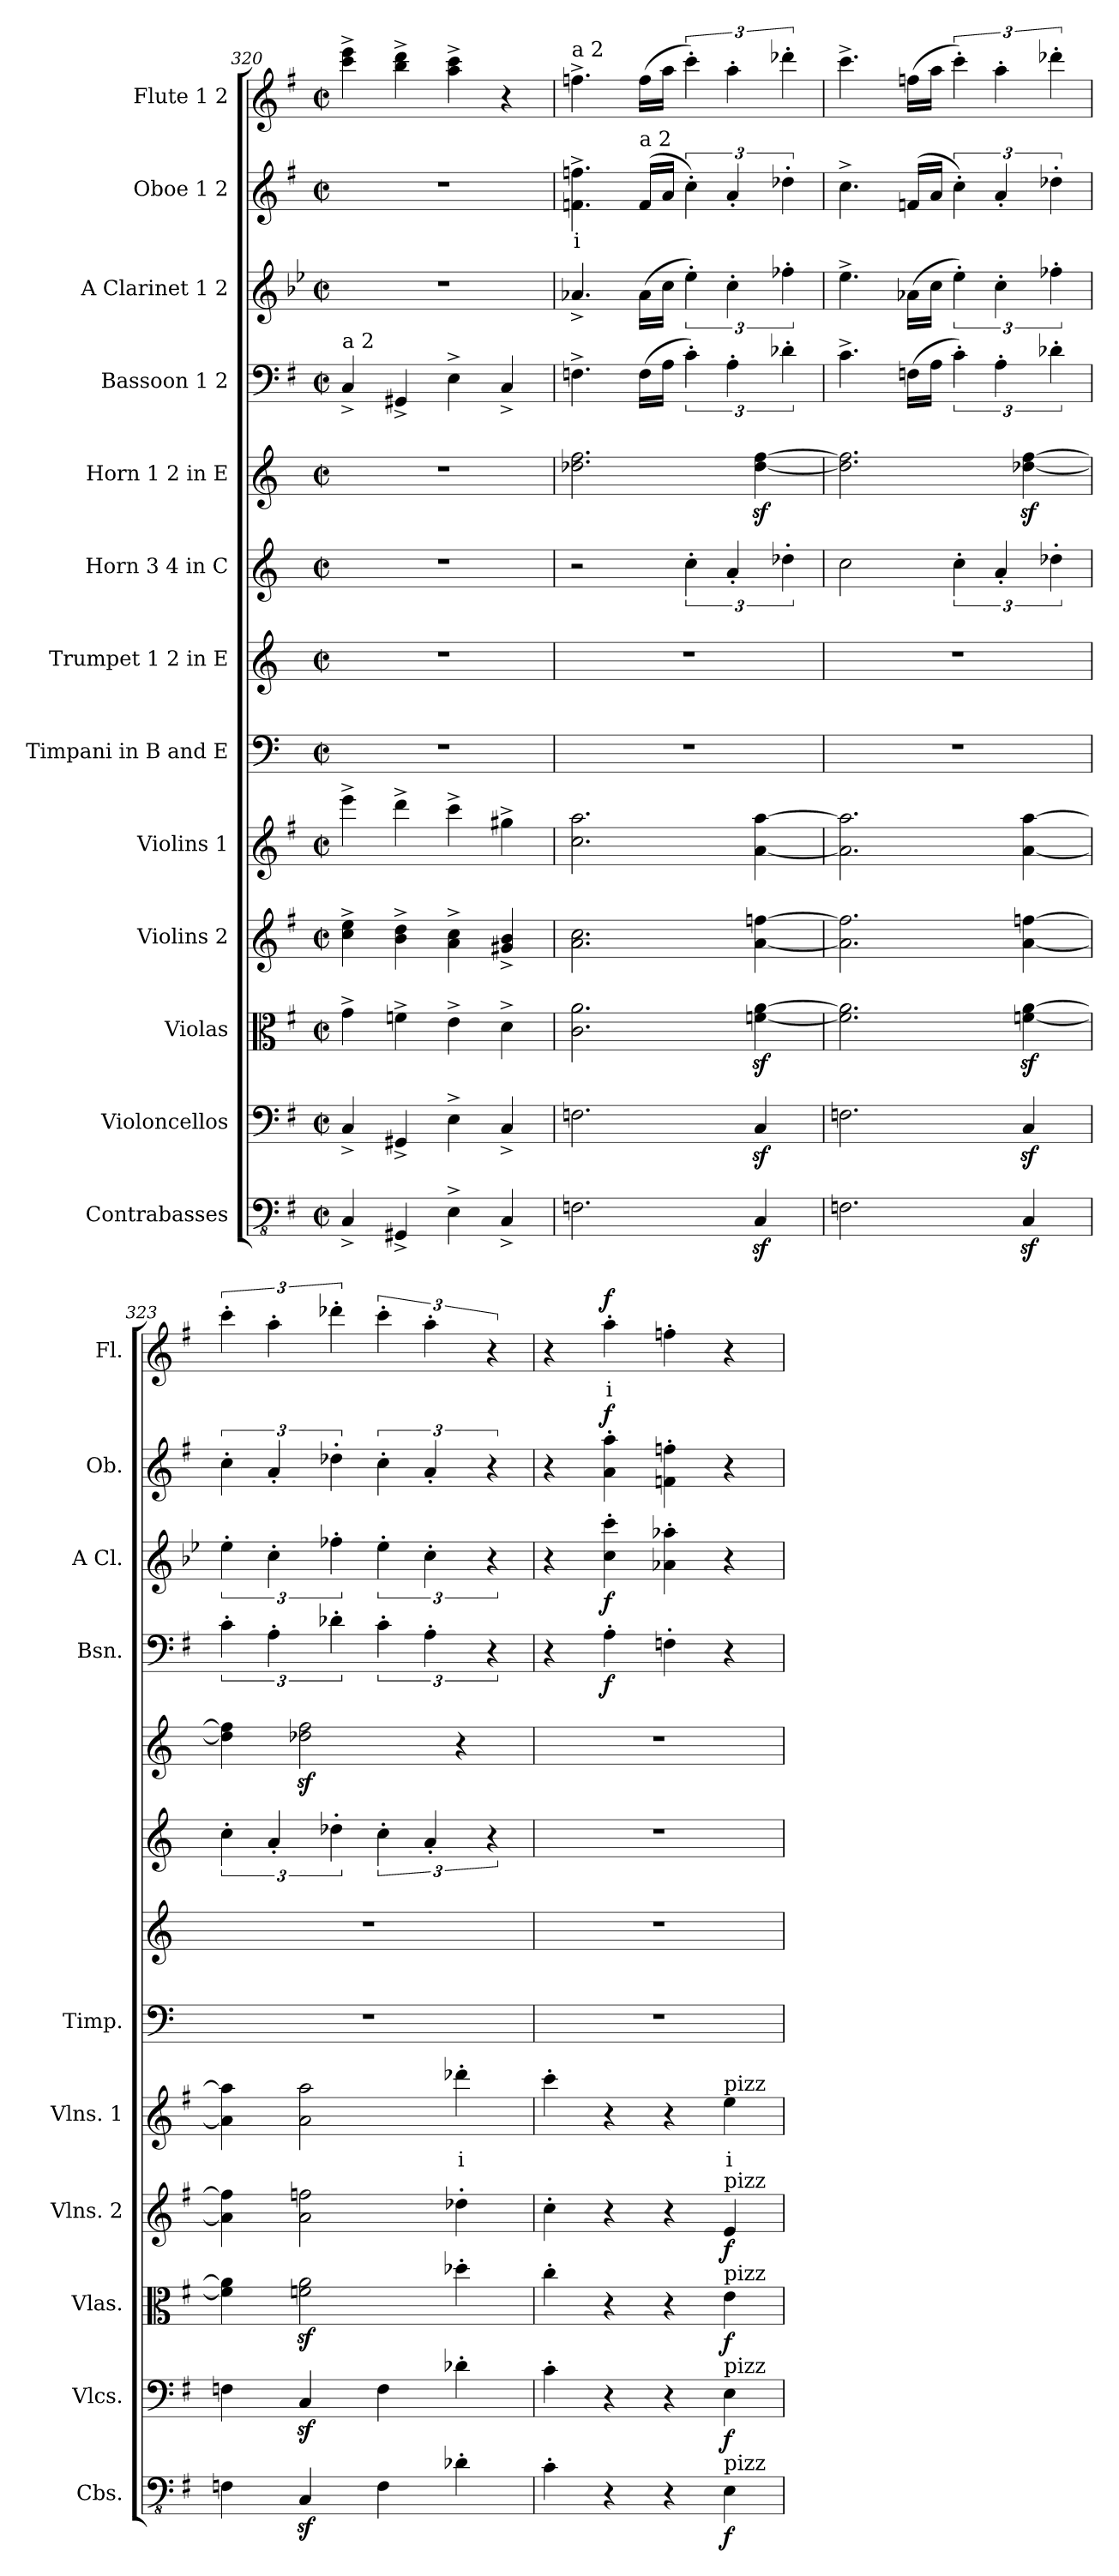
**kern	**dynam	**kern	**dynam	**kern	**dynam	**kern	**dynam	**kern	**text	**kern	**kern	**kern	**kern	**kern	**dynam	**kern	**dynam	**kern	**text	**dynam	**kern	**text	**dynam
*part13	*part13	*part12	*part12	*part11	*part11	*part10	*part10	*part9	*part9	*part8	*part7	*part6	*part5	*part4	*part4	*part3	*part3	*part2	*part2	*part2	*part1	*part1	*part1
*staff13	*staff13	*staff12	*staff12	*staff11	*staff11	*staff10	*staff10	*staff9	*staff9	*staff8	*staff7	*staff6	*staff5	*staff4	*staff4	*staff3	*staff3	*staff2	*staff2	*staff2	*staff1	*staff1	*staff1
*I"Contrabasses	*	*I"Violoncellos	*	*I"Violas	*	*I"Violins 2	*	*I"Violins 1	*	*I"Timpani in B and E	*I"Trumpet 1 2 in E	*I"Horn 3 4  in C	*I"Horn 1 2 in E	*I"Bassoon 1 2	*	*I"A Clarinet 1 2	*	*I"Oboe 1 2	*	*	*I"Flute 1 2	*	*
*I'Cbs.	*	*I'Vlcs.	*	*I'Vlas.	*	*I'Vlns. 2	*	*I'Vlns. 1	*	*I'Timp.	*	*	*	*I'Bsn.	*	*I'A Cl.	*	*I'Ob.	*	*	*I'Fl.	*	*
*clefFv4	*	*clefF4	*	*clefC3	*	*clefG2	*	*clefG2	*	*clefF4	*clefG2	*clefG2	*clefG2	*clefF4	*	*clefG2	*	*clefG2	*	*	*clefG2	*	*
*	*	*	*	*	*	*	*	*	*	*	*ITrd-2c-4	*ITrd7c12	*ITrd5c8	*	*	*ITrd2c3	*	*	*	*	*	*	*
*k[f#]	*	*k[f#]	*	*k[f#]	*	*k[f#]	*	*k[f#]	*	*k[]	*k[f#c#g#d#]	*k[]	*k[f#c#g#d#]	*k[f#]	*	*k[f#]	*	*k[f#]	*	*	*k[f#]	*	*
*M2/2	*	*M2/2	*	*M2/2	*	*M2/2	*	*M2/2	*	*M2/2	*M2/2	*M2/2	*M2/2	*M2/2	*	*M2/2	*	*M2/2	*	*	*M2/2	*	*
*met(c|)	*	*met(c|)	*	*met(c|)	*	*met(c|)	*	*met(c|)	*	*met(c|)	*met(c|)	*met(c|)	*met(c|)	*met(c|)	*	*met(c|)	*	*met(c|)	*	*	*met(c|)	*	*
=320	=320	=320	=320	=320	=320	=320	=320	=320	=320	=320	=320	=320	=320	=320	=320	=320	=320	=320	=320	=320	=320	=320	=320
!	!	!	!	!	!	!	!	!	!	!	!	!	!	!LO:TX:a:t=a 2	!	!	!	!	!	!	!	!	!
4CC^/	.	4C^/	.	4g^\	.	4cc\^ 4ee\^	.	4eee^\	.	1r	1r	1r	1r	4C^/	.	1r	.	1r	.	.	4ccc\^ 4eee\^	.	.
4GGG#X^/	.	4GG#X^/	.	4fn^\	.	4b\^ 4dd\^	.	4ddd^\	.	.	.	.	.	4GG#X^/	.	.	.	.	.	.	4bb\^ 4ddd\^	.	.
4EE^\	.	4E^\	.	4e^\	.	4a\^ 4cc\^	.	4ccc^\	.	.	.	.	.	4E^\	.	.	.	.	.	.	4aa\^ 4ccc\^	.	.
4CC^/	.	4C^/	.	4d^\	.	4g#X/^ 4b/^	.	4gg#X^\	.	.	.	.	.	4C^/	.	.	.	.	.	.	4r	.	.
=321	=321	=321	=321	=321	=321	=321	=321	=321	=321	=321	=321	=321	=321	=321	=321	=321	=321	=321	=321	=321	=321	=321	=321
!	!	!	!	!	!	!	!	!	!	!	!	!	!	!	!	!	!	!	!	!	!LO:TX:a:t=a 2	!	!
!	!	!	!	!	!	!	!	!	!	!	!	!	!	!	!	!	!	!	!LO:LY:b:color=#FF0000	!	!	!	!
2.FFn\	.	2.Fn\	.	2.c\ 2.a\	.	2.a\ 2.cc\	.	2.cc\ 2.aa\	.	1r	1r	2r	2.fn\ 2.a\	4.Fn^\	.	4.fn^/	.	4.fn\^ 4.ffn\^	i	.	4.ffn^\	.	.
!	!	!	!	!	!	!	!	!	!	!	!	!	!	!	!	!	!	!LO:TX:a:t=a 2	!	!	!	!	!
.	.	.	.	.	.	.	.	.	.	.	.	.	.	(>16F\LL	.	(>16f\LL	.	(>16f/LL	.	.	(>16ff\LL	.	.
.	.	.	.	.	.	.	.	.	.	.	.	.	.	16A\JJ	.	16a\JJ	.	16a/JJ	.	.	16aa\JJ	.	.
.	.	.	.	.	.	.	.	.	.	.	.	6c'\	.	6c'\)	.	6cc'\)	.	6cc'\)	.	.	6ccc'\)	.	.
.	.	.	.	.	.	.	.	.	.	.	.	6A'/	.	6A'\	.	6a'\	.	6a'/	.	.	6aa'\	.	.
4CCz</	.	4Cz</	.	[4fn\z< [4a\z<	.	[4a\ [4ffn\	.	[4a\ [4aa\	.	.	.	.	[4f\z< [4a\z<	.	.	.	.	.	.	.	.	.	.
.	.	.	.	.	.	.	.	.	.	.	.	6d-X'\	.	6d-X'\	.	6dd-X'\	.	6dd-X'\	.	.	6ddd-X'\	.	.
=322	=322	=322	=322	=322	=322	=322	=322	=322	=322	=322	=322	=322	=322	=322	=322	=322	=322	=322	=322	=322	=322	=322	=322
2.FFn\	.	2.Fn\	.	2.f\] 2.a\]	.	2.a\] 2.ff\]	.	2.a\] 2.aa\]	.	1r	1r	2c\	2.f\] 2.a\]	4.c^\	.	4.cc^\	.	4.cc^\	.	.	4.ccc^\	.	.
.	.	.	.	.	.	.	.	.	.	.	.	.	.	(>16Fn\LL	.	(>16fn\LL	.	(>16fn/LL	.	.	(>16ffn\LL	.	.
.	.	.	.	.	.	.	.	.	.	.	.	.	.	16A\JJ	.	16a\JJ	.	16a/JJ	.	.	16aa\JJ	.	.
.	.	.	.	.	.	.	.	.	.	.	.	6c'\	.	6c'\)	.	6cc'\)	.	6cc'\)	.	.	6ccc'\)	.	.
.	.	.	.	.	.	.	.	.	.	.	.	6A'/	.	6A'\	.	6a'\	.	6a'/	.	.	6aa'\	.	.
4CCz</	.	4Cz</	.	[4fn\z< [4a\z<	.	[4a\ [4ffn\	.	[4a\ [4aa\	.	.	.	.	[4fn\z< [4a\z<	.	.	.	.	.	.	.	.	.	.
.	.	.	.	.	.	.	.	.	.	.	.	6d-X'\	.	6d-X'\	.	6dd-X'\	.	6dd-X'\	.	.	6ddd-X'\	.	.
=323	=323	=323	=323	=323	=323	=323	=323	=323	=323	=323	=323	=323	=323	=323	=323	=323	=323	=323	=323	=323	=323	=323	=323
4FFn\	.	4Fn\	.	4f\] 4a\]	.	4a\] 4ff\]	.	4a\] 4aa\]	.	1r	1r	6c'\	4f\] 4a\]	6c'\	.	6cc'\	.	6cc'\	.	.	6ccc'\	.	.
.	.	.	.	.	.	.	.	.	.	.	.	6A'/	.	6A'\	.	6a'\	.	6a'/	.	.	6aa'\	.	.
4CCz</	.	4Cz</	.	2fn\z< 2a\z<	.	2a\ 2ffn\	.	2a\ 2aa\	.	.	.	.	2fn\z< 2a\z<	.	.	.	.	.	.	.	.	.	.
.	.	.	.	.	.	.	.	.	.	.	.	6d-X'\	.	6d-X'\	.	6dd-X'\	.	6dd-X'\	.	.	6ddd-X'\	.	.
4FF\	.	4F\	.	.	.	.	.	.	.	.	.	6c'\	.	6c'\	.	6cc'\	.	6cc'\	.	.	6ccc'\	.	.
.	.	.	.	.	.	.	.	.	.	.	.	6A'/	.	6A'\	.	6a'\	.	6a'/	.	.	6aa'\	.	.
!	!	!	!	!	!	!	!	!	!LO:LY:b:color=#FF0000	!	!	!	!	!	!	!	!	!	!	!	!	!	!
4D-X'\	.	4d-X'\	.	4dd-X'\	.	4dd-X'\	.	4ddd-X'\	i	.	.	.	4r	.	.	.	.	.	.	.	.	.	.
.	.	.	.	.	.	.	.	.	.	.	.	6r	.	6r	.	6r	.	6r	.	.	6r	.	.
=324	=324	=324	=324	=324	=324	=324	=324	=324	=324	=324	=324	=324	=324	=324	=324	=324	=324	=324	=324	=324	=324	=324	=324
4C'\	.	4c'\	.	4cc'\	.	4cc'\	.	4ccc'\	.	1r	1r	1r	1r	4r	.	4r	.	4r	.	.	4r	.	.
!	!	!	!	!	!	!	!	!	!	!	!	!	!	!	!LO:DY:b	!	!LO:DY:b	!	!	!LO:DY:b	!	!LO:LY:b:color=#FF0000	!LO:DY:b
4r	.	4r	.	4r	.	4r	.	4r	.	.	.	.	.	4A'\	f	4a\' 4aa\'	f	4a\' 4aa\'	.	f	4aa'\	i	f
4r	.	4r	.	4r	.	4r	.	4r	.	.	.	.	.	4Fn'\	.	4fn\' 4ffn\'	.	4fn\' 4ffn\'	.	.	4ffn'\	.	.
!	!	!	!	!	!	!	!	!LO:TX:a:t=pizz	!	!	!	!	!	!	!	!	!	!	!	!	!	!	!
!	!	!	!	!	!	!LO:TX:a:t=pizz	!	!	!	!	!	!	!	!	!	!	!	!	!	!	!	!	!
!	!	!	!	!LO:TX:a:t=pizz	!	!	!	!	!	!	!	!	!	!	!	!	!	!	!	!	!	!	!
!	!	!LO:TX:a:t=pizz	!	!	!	!	!	!	!	!	!	!	!	!	!	!	!	!	!	!	!	!	!
!LO:TX:a:t=pizz	!	!	!	!	!	!	!	!	!	!	!	!	!	!	!	!	!	!	!	!	!	!	!
!	!LO:DY:b	!	!LO:DY:b	!	!LO:DY:b	!	!LO:DY:b	!	!LO:LY:b:color=#FF0000	!	!	!	!	!	!	!	!	!	!	!	!	!	!
4EE\	f	4E\	f	4e\	f	4e/	f	4ee\	i	.	.	.	.	4r	.	4r	.	4r	.	.	4r	.	.
=	=	=	=	=	=	=	=	=	=	=	=	=	=	=	=	=	=	=	=	=	=	=	=
*-	*-	*-	*-	*-	*-	*-	*-	*-	*-	*-	*-	*-	*-	*-	*-	*-	*-	*-	*-	*-	*-	*-	*-
